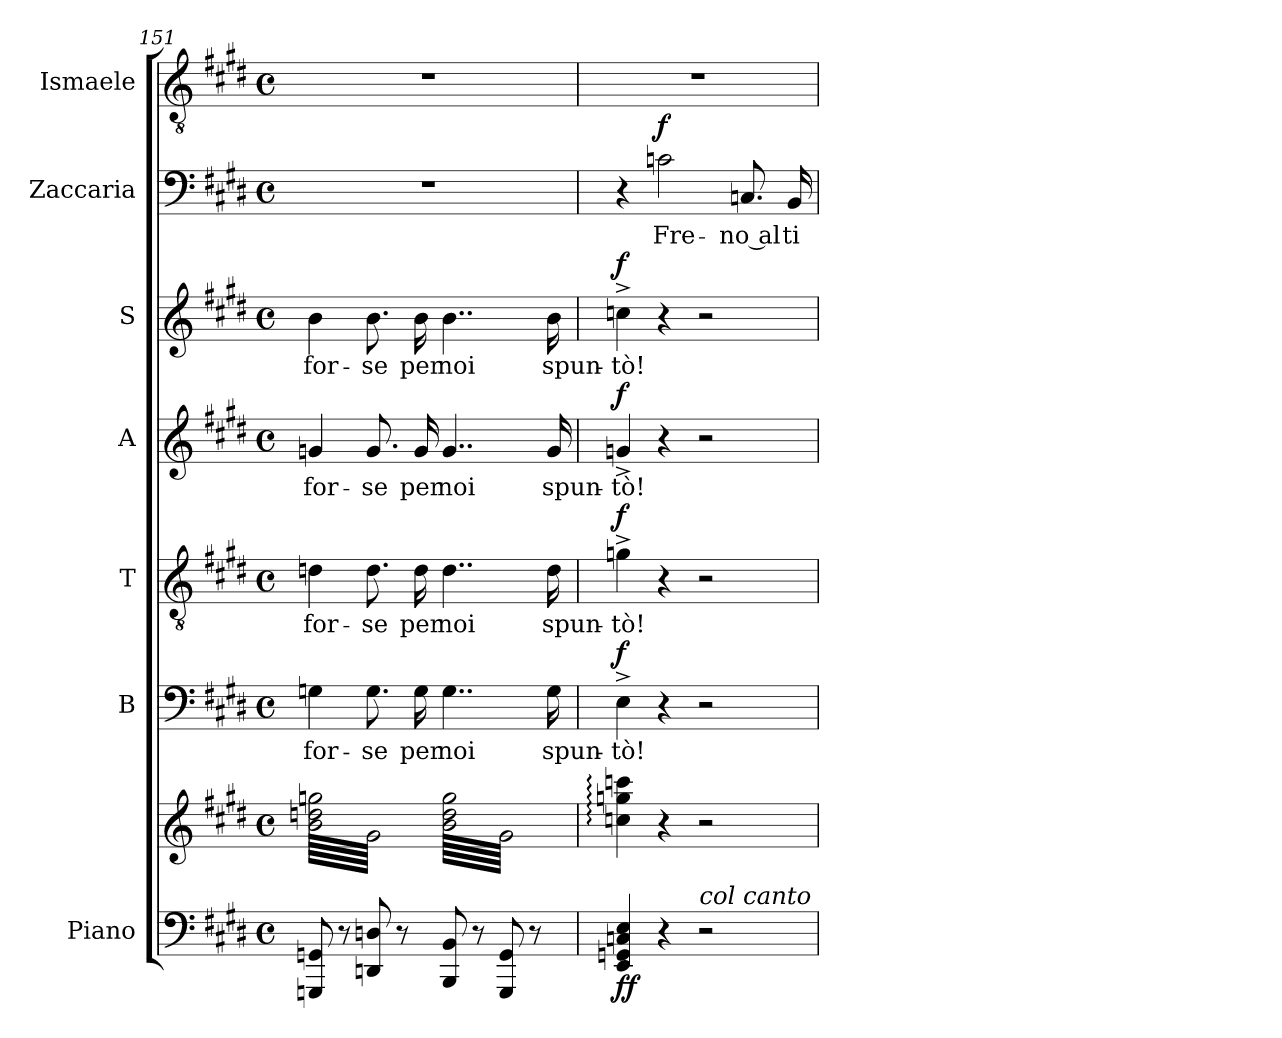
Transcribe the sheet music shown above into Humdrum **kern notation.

**kern	**kern	**dynam	**kern	**text	**dynam	**kern	**text	**dynam	**kern	**text	**dynam	**kern	**text	**dynam	**kern	**text	**dynam	**kern
*part7	*part7	*part7	*part6	*part6	*part6	*part5	*part5	*part5	*part4	*part4	*part4	*part3	*part3	*part3	*part2	*part2	*part2	*part1
*staff8	*staff7	*staff7/8	*staff6	*staff6	*staff6	*staff5	*staff5	*staff5	*staff4	*staff4	*staff4	*staff3	*staff3	*staff3	*staff2	*staff2	*staff2	*staff1
*I"Piano	*	*	*I"B	*	*	*I"T	*	*	*I"A	*	*	*I"S	*	*	*I"Zaccaria	*	*	*I"Ismaele
*I'Pno	*	*	*I'B	*	*	*I'T	*	*	*I'A	*	*	*I'S	*	*	*	*	*	*
*clefF4	*clefG2	*	*clefF4	*	*	*clefGv2	*	*	*clefG2	*	*	*clefG2	*	*	*clefF4	*	*	*clefGv2
*k[f#c#g#d#]	*k[f#c#g#d#]	*	*k[f#c#g#d#]	*	*	*k[f#c#g#d#]	*	*	*k[f#c#g#d#]	*	*	*k[f#c#g#d#]	*	*	*k[f#c#g#d#]	*	*	*k[f#c#g#d#]
*M4/4	*M4/4	*	*M4/4	*	*	*M4/4	*	*	*M4/4	*	*	*M4/4	*	*	*M4/4	*	*	*M4/4
*met(c)	*met(c)	*	*met(c)	*	*	*met(c)	*	*	*met(c)	*	*	*met(c)	*	*	*met(c)	*	*	*met(c)
=151	=151	=151	=151	=151	=151	=151	=151	=151	=151	=151	=151	=151	=151	=151	=151	=151	=151	=151
!	!	!	!	!LO:LY:b	!	!	!LO:LY:b	!	!	!LO:LY:b	!	!	!LO:LY:b	!	!	!	!	!
*	*tremolo	*	*	*	*	*	*	*	*	*	*	*	*	*	*	*	*	*
8GGGn/ 8GGn/	64b\ 64ddn\ 64ggn\LLLL	.	4Gn\	for-	.	4dn\	for-	.	4gn/	for-	.	4b\	for-	.	1r	.	.	1r
.	64g#\	.	.	.	.	.	.	.	.	.	.	.	.	.	.	.	.	.
.	64b\ 64ddn\ 64ggn\	.	.	.	.	.	.	.	.	.	.	.	.	.	.	.	.	.
.	64g#\	.	.	.	.	.	.	.	.	.	.	.	.	.	.	.	.	.
.	64b\ 64ddn\ 64ggn\	.	.	.	.	.	.	.	.	.	.	.	.	.	.	.	.	.
.	64g#\	.	.	.	.	.	.	.	.	.	.	.	.	.	.	.	.	.
.	64b\ 64ddn\ 64ggn\	.	.	.	.	.	.	.	.	.	.	.	.	.	.	.	.	.
.	64g#\	.	.	.	.	.	.	.	.	.	.	.	.	.	.	.	.	.
8r	64b\ 64ddn\ 64ggn\	.	.	.	.	.	.	.	.	.	.	.	.	.	.	.	.	.
.	64g#\	.	.	.	.	.	.	.	.	.	.	.	.	.	.	.	.	.
.	64b\ 64ddn\ 64ggn\	.	.	.	.	.	.	.	.	.	.	.	.	.	.	.	.	.
.	64g#\	.	.	.	.	.	.	.	.	.	.	.	.	.	.	.	.	.
.	64b\ 64ddn\ 64ggn\	.	.	.	.	.	.	.	.	.	.	.	.	.	.	.	.	.
.	64g#\	.	.	.	.	.	.	.	.	.	.	.	.	.	.	.	.	.
.	64b\ 64ddn\ 64ggn\	.	.	.	.	.	.	.	.	.	.	.	.	.	.	.	.	.
.	64g#\	.	.	.	.	.	.	.	.	.	.	.	.	.	.	.	.	.
!	!	!	!	!LO:LY:b	!	!	!LO:LY:b	!	!	!LO:LY:b	!	!	!LO:LY:b	!	!	!	!	!
8DDn/ 8Dn/	64b\ 64ddn\ 64ggn\	.	8.G\	-se	.	8.d\	-se	.	8.g/	-se	.	8.b\	-se	.	.	.	.	.
.	64g#\	.	.	.	.	.	.	.	.	.	.	.	.	.	.	.	.	.
.	64b\ 64ddn\ 64ggn\	.	.	.	.	.	.	.	.	.	.	.	.	.	.	.	.	.
.	64g#\	.	.	.	.	.	.	.	.	.	.	.	.	.	.	.	.	.
.	64b\ 64ddn\ 64ggn\	.	.	.	.	.	.	.	.	.	.	.	.	.	.	.	.	.
.	64g#\	.	.	.	.	.	.	.	.	.	.	.	.	.	.	.	.	.
.	64b\ 64ddn\ 64ggn\	.	.	.	.	.	.	.	.	.	.	.	.	.	.	.	.	.
.	64g#\	.	.	.	.	.	.	.	.	.	.	.	.	.	.	.	.	.
8r	64b\ 64ddn\ 64ggn\	.	.	.	.	.	.	.	.	.	.	.	.	.	.	.	.	.
.	64g#\	.	.	.	.	.	.	.	.	.	.	.	.	.	.	.	.	.
.	64b\ 64ddn\ 64ggn\	.	.	.	.	.	.	.	.	.	.	.	.	.	.	.	.	.
.	64g#\	.	.	.	.	.	.	.	.	.	.	.	.	.	.	.	.	.
!	!	!	!	!LO:LY:b	!	!	!LO:LY:b	!	!	!LO:LY:b	!	!	!LO:LY:b	!	!	!	!	!
.	64b\ 64ddn\ 64ggn\	.	16G\	per	.	16d\	per	.	16g/	per	.	16b\	per	.	.	.	.	.
.	64g#\	.	.	.	.	.	.	.	.	.	.	.	.	.	.	.	.	.
.	64b\ 64ddn\ 64ggn\	.	.	.	.	.	.	.	.	.	.	.	.	.	.	.	.	.
.	64g#\JJJJ	.	.	.	.	.	.	.	.	.	.	.	.	.	.	.	.	.
!	!	!	!	!LO:LY:b	!	!	!LO:LY:b	!	!	!LO:LY:b	!	!	!LO:LY:b	!	!	!	!	!
8BBB/ 8BB/	64b\ 64dd\ 64gg\LLLL	.	4..G\	noi	.	4..d\	noi	.	4..g/	noi	.	4..b\	noi	.	.	.	.	.
.	64g#\	.	.	.	.	.	.	.	.	.	.	.	.	.	.	.	.	.
.	64b\ 64dd\ 64gg\	.	.	.	.	.	.	.	.	.	.	.	.	.	.	.	.	.
.	64g#\	.	.	.	.	.	.	.	.	.	.	.	.	.	.	.	.	.
.	64b\ 64dd\ 64gg\	.	.	.	.	.	.	.	.	.	.	.	.	.	.	.	.	.
.	64g#\	.	.	.	.	.	.	.	.	.	.	.	.	.	.	.	.	.
.	64b\ 64dd\ 64gg\	.	.	.	.	.	.	.	.	.	.	.	.	.	.	.	.	.
.	64g#\	.	.	.	.	.	.	.	.	.	.	.	.	.	.	.	.	.
8r	64b\ 64dd\ 64gg\	.	.	.	.	.	.	.	.	.	.	.	.	.	.	.	.	.
.	64g#\	.	.	.	.	.	.	.	.	.	.	.	.	.	.	.	.	.
.	64b\ 64dd\ 64gg\	.	.	.	.	.	.	.	.	.	.	.	.	.	.	.	.	.
.	64g#\	.	.	.	.	.	.	.	.	.	.	.	.	.	.	.	.	.
.	64b\ 64dd\ 64gg\	.	.	.	.	.	.	.	.	.	.	.	.	.	.	.	.	.
.	64g#\	.	.	.	.	.	.	.	.	.	.	.	.	.	.	.	.	.
.	64b\ 64dd\ 64gg\	.	.	.	.	.	.	.	.	.	.	.	.	.	.	.	.	.
.	64g#\	.	.	.	.	.	.	.	.	.	.	.	.	.	.	.	.	.
8GGG/ 8GG/	64b\ 64dd\ 64gg\	.	.	.	.	.	.	.	.	.	.	.	.	.	.	.	.	.
.	64g#\	.	.	.	.	.	.	.	.	.	.	.	.	.	.	.	.	.
.	64b\ 64dd\ 64gg\	.	.	.	.	.	.	.	.	.	.	.	.	.	.	.	.	.
.	64g#\	.	.	.	.	.	.	.	.	.	.	.	.	.	.	.	.	.
.	64b\ 64dd\ 64gg\	.	.	.	.	.	.	.	.	.	.	.	.	.	.	.	.	.
.	64g#\	.	.	.	.	.	.	.	.	.	.	.	.	.	.	.	.	.
.	64b\ 64dd\ 64gg\	.	.	.	.	.	.	.	.	.	.	.	.	.	.	.	.	.
.	64g#\	.	.	.	.	.	.	.	.	.	.	.	.	.	.	.	.	.
8r	64b\ 64dd\ 64gg\	.	.	.	.	.	.	.	.	.	.	.	.	.	.	.	.	.
.	64g#\	.	.	.	.	.	.	.	.	.	.	.	.	.	.	.	.	.
.	64b\ 64dd\ 64gg\	.	.	.	.	.	.	.	.	.	.	.	.	.	.	.	.	.
.	64g#\	.	.	.	.	.	.	.	.	.	.	.	.	.	.	.	.	.
!	!	!	!	!LO:LY:b	!	!	!LO:LY:b	!	!	!LO:LY:b	!	!	!LO:LY:b	!	!	!	!	!
.	64b\ 64dd\ 64gg\	.	16G\	spun-	.	16d\	spun-	.	16g/	spun-	.	16b\	spun-	.	.	.	.	.
.	64g#\	.	.	.	.	.	.	.	.	.	.	.	.	.	.	.	.	.
.	64b\ 64dd\ 64gg\	.	.	.	.	.	.	.	.	.	.	.	.	.	.	.	.	.
.	64g#\JJJJ	.	.	.	.	.	.	.	.	.	.	.	.	.	.	.	.	.
*	*Xtremolo	*	*	*	*	*	*	*	*	*	*	*	*	*	*	*	*	*
=152	=152	=152	=152	=152	=152	=152	=152	=152	=152	=152	=152	=152	=152	=152	=152	=152	=152	=152
!	!	!LO:DY:b=2	!	!LO:LY:b	!	!	!LO:LY:b	!	!	!LO:LY:b	!	!	!LO:LY:b	!	!	!	!	!
!	!	!LO:DY:n=1:b	!	!	!LO:DY:a	!	!	!LO:DY:a	!	!	!LO:DY:a	!	!	!LO:DY:a	!	!	!	!
4EE/ 4GGn/ 4Cn/ 4E/	4ccn\: 4ggn\: 4cccn\:	f f	4E^\	-tò!	f	4gn^\	-tò!	f	4gn^/	-tò!	f	4ccn^\	-tò!	f	4r	.	.	1r
.	.	.	.	.	.	.	.	.	.	.	.	.	.	.	.	.	.	.
.	.	.	.	.	.	.	.	.	.	.	.	.	.	.	.	.	.	.
.	.	.	.	.	.	.	.	.	.	.	.	.	.	.	.	.	.	.
.	.	.	.	.	.	.	.	.	.	.	.	.	.	.	.	.	.	.
.	.	.	.	.	.	.	.	.	.	.	.	.	.	.	.	.	.	.
.	.	.	.	.	.	.	.	.	.	.	.	.	.	.	.	.	.	.
.	.	.	.	.	.	.	.	.	.	.	.	.	.	.	.	.	.	.
.	.	.	.	.	.	.	.	.	.	.	.	.	.	.	.	.	.	.
.	.	.	.	.	.	.	.	.	.	.	.	.	.	.	.	.	.	.
.	.	.	.	.	.	.	.	.	.	.	.	.	.	.	.	.	.	.
.	.	.	.	.	.	.	.	.	.	.	.	.	.	.	.	.	.	.
.	.	.	.	.	.	.	.	.	.	.	.	.	.	.	.	.	.	.
.	.	.	.	.	.	.	.	.	.	.	.	.	.	.	.	.	.	.
.	.	.	.	.	.	.	.	.	.	.	.	.	.	.	.	.	.	.
.	.	.	.	.	.	.	.	.	.	.	.	.	.	.	.	.	.	.
!	!	!	!	!	!	!	!	!	!	!	!	!	!	!	!	!LO:LY:b	!LO:DY:a	!
4r	4r	.	4r	.	.	4r	.	.	4r	.	.	4r	.	.	2cn\	Fre-	f	.
!LO:TX:a:i:t=col canto	!	!	!	!	!	!	!	!	!	!	!	!	!	!	!	!	!	!
2r	2r	.	2r	.	.	2r	.	.	2r	.	.	2r	.	.	.	.	.	.
!	!	!	!	!	!	!	!	!	!	!	!	!	!	!	!	!LO:LY:b	!	!
.	.	.	.	.	.	.	.	.	.	.	.	.	.	.	8.Cn/	no al	.	.
!	!	!	!	!	!	!	!	!	!	!	!	!	!	!	!	!LO:LY:b	!	!
.	.	.	.	.	.	.	.	.	.	.	.	.	.	.	16BB/	ti-	.	.
=	=	=	=	=	=	=	=	=	=	=	=	=	=	=	=	=	=	=
*-	*-	*-	*-	*-	*-	*-	*-	*-	*-	*-	*-	*-	*-	*-	*-	*-	*-	*-
